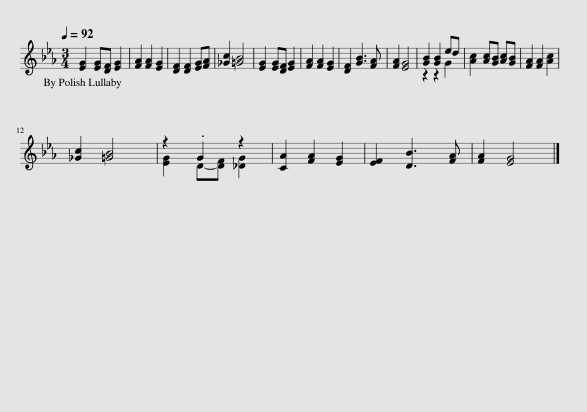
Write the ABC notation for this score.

X:1
%%score ( 1 2 )
L:1/8
Q:1/4=92
M:3/4
I:linebreak $
K:Eb
V:1 treble
V:2 treble
V:1
 [EG]2 [EG][DF] [EG]2 | [FA]2 [FA]2 [EG]2 | [DF]2 [DF]2 [EG][FA] | [_Gc]2 [=GB]4 | [EG]2 [EG][DF] [EG]2 | %5
 [FA]2 [FA]2 [EG]2 | [DF]2 [GB]3 [FA] | [FA]2 [EG]4 | [GB]2 [GB]2 ed | [Ac]2 [Ac][GB] [Ac][GB] | %10
 [FA]2 [FA]2 [Ac]2 |$ [_Gc]2 [=GB]4 | z2 .G2 z2 | [CA]2 [FA]2 [EG]2 | [EF]2 [DB]3 [FA] | %15
 [FA]2 [EG]4 |] %16
V:2
 x6 | x6 | x6 | x6 | x6 | %5
 x6 | x6 | x6 | z2 z2 G2 | x6 | %10
 x6 |$ x6 | [EG]2 D-[DF] [_DG]2 | x6 | x6 | %15
 x6 |] %16
